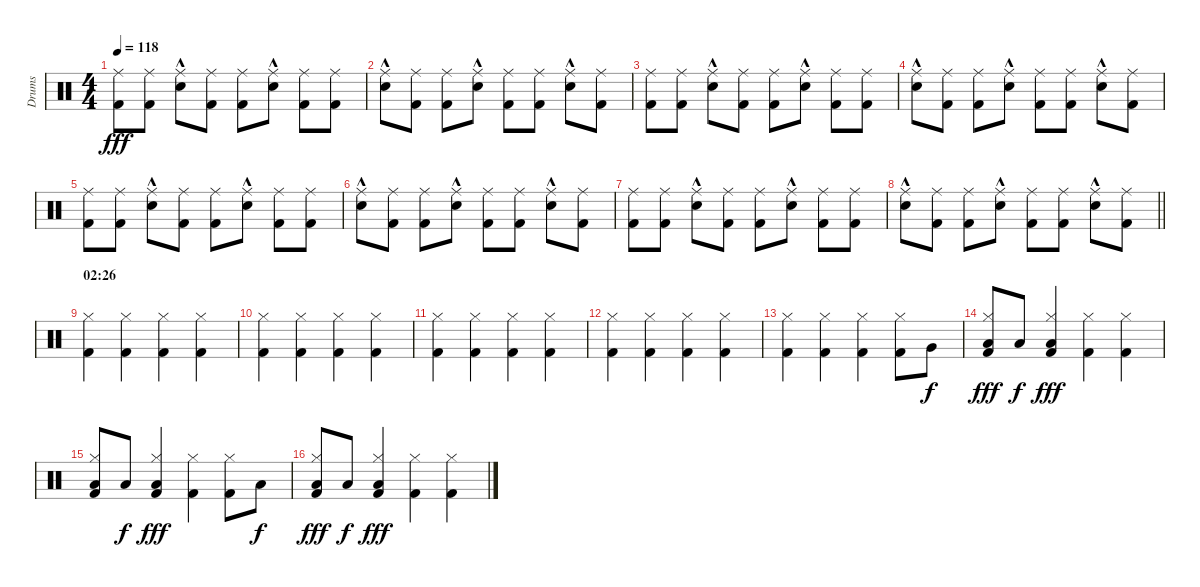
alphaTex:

\track ("Drums" "Drums") {instrument percussion}
\staff {score}
\articulation defaults
\ts (4 4)
\tempo 118
\clef neutral
\ks c
("Ride (middle)" "Kick (hit) 2").8{dy fff} ("Ride (middle)" "Kick (hit) 2").8 ("Ride (middle)" "Electric Snare (hit)"{hac}).8 ("Ride (middle)" "Kick (hit) 2").8 ("Ride (middle)" "Kick (hit) 2").8 ("Ride (middle)" "Electric Snare (hit)"{hac}).8 ("Ride (middle)" "Kick (hit) 2").8 ("Ride (middle)" "Kick (hit) 2").8 |
("Ride (middle)" "Electric Snare (hit)"{hac}).8 ("Ride (middle)" "Kick (hit) 2").8 ("Ride (middle)" "Kick (hit) 2").8 ("Ride (middle)" "Electric Snare (hit)"{hac}).8 ("Ride (middle)" "Kick (hit) 2").8 ("Ride (middle)" "Kick (hit) 2").8 ("Ride (middle)" "Electric Snare (hit)"{hac}).8 ("Ride (middle)" "Kick (hit) 2").8 |
("Ride (middle)" "Kick (hit) 2").8 ("Ride (middle)" "Kick (hit) 2").8 ("Ride (middle)" "Electric Snare (hit)"{hac}).8 ("Ride (middle)" "Kick (hit) 2").8 ("Ride (middle)" "Kick (hit) 2").8 ("Ride (middle)" "Electric Snare (hit)"{hac}).8 ("Ride (middle)" "Kick (hit) 2").8 ("Ride (middle)" "Kick (hit) 2").8 |
("Ride (middle)" "Electric Snare (hit)"{hac}).8 ("Ride (middle)" "Kick (hit) 2").8 ("Ride (middle)" "Kick (hit) 2").8 ("Ride (middle)" "Electric Snare (hit)"{hac}).8 ("Ride (middle)" "Kick (hit) 2").8 ("Ride (middle)" "Kick (hit) 2").8 ("Ride (middle)" "Electric Snare (hit)"{hac}).8 ("Ride (middle)" "Kick (hit) 2").8 |
("Ride (middle)" "Kick (hit) 2").8 ("Ride (middle)" "Kick (hit) 2").8 ("Ride (middle)" "Electric Snare (hit)"{hac}).8 ("Ride (middle)" "Kick (hit) 2").8 ("Ride (middle)" "Kick (hit) 2").8 ("Ride (middle)" "Electric Snare (hit)"{hac}).8 ("Ride (middle)" "Kick (hit) 2").8 ("Ride (middle)" "Kick (hit) 2").8 |
("Ride (middle)" "Electric Snare (hit)"{hac}).8 ("Ride (middle)" "Kick (hit) 2").8 ("Ride (middle)" "Kick (hit) 2").8 ("Ride (middle)" "Electric Snare (hit)"{hac}).8 ("Ride (middle)" "Kick (hit) 2").8 ("Ride (middle)" "Kick (hit) 2").8 ("Ride (middle)" "Electric Snare (hit)"{hac}).8 ("Ride (middle)" "Kick (hit) 2").8 |
("Ride (middle)" "Kick (hit) 2").8 ("Ride (middle)" "Kick (hit) 2").8 ("Ride (middle)" "Electric Snare (hit)"{hac}).8 ("Ride (middle)" "Kick (hit) 2").8 ("Ride (middle)" "Kick (hit) 2").8 ("Ride (middle)" "Electric Snare (hit)"{hac}).8 ("Ride (middle)" "Kick (hit) 2").8 ("Ride (middle)" "Kick (hit) 2").8 |
\barLineRight lightlight
("Ride (middle)" "Electric Snare (hit)"{hac}).8 ("Ride (middle)" "Kick (hit) 2").8 ("Ride (middle)" "Kick (hit) 2").8 ("Ride (middle)" "Electric Snare (hit)"{hac}).8 ("Ride (middle)" "Kick (hit) 2").8 ("Ride (middle)" "Kick (hit) 2").8 ("Ride (middle)" "Electric Snare (hit)"{hac}).8 ("Ride (middle)" "Kick (hit) 2").8 |
\section ("" "02:26")
("Hi-Hat (closed)" "Kick (hit) 2").4 ("Hi-Hat (closed)" "Kick (hit) 2").4 ("Hi-Hat (closed)" "Kick (hit) 2").4 ("Hi-Hat (closed)" "Kick (hit) 2").4 |
("Hi-Hat (closed)" "Kick (hit) 2").4 ("Hi-Hat (closed)" "Kick (hit) 2").4 ("Hi-Hat (closed)" "Kick (hit) 2").4 ("Hi-Hat (closed)" "Kick (hit) 2").4 |
("Hi-Hat (closed)" "Kick (hit) 2").4 ("Hi-Hat (closed)" "Kick (hit) 2").4 ("Hi-Hat (closed)" "Kick (hit) 2").4 ("Hi-Hat (closed)" "Kick (hit) 2").4 |
("Hi-Hat (closed)" "Kick (hit) 2").4 ("Hi-Hat (closed)" "Kick (hit) 2").4 ("Hi-Hat (closed)" "Kick (hit) 2").4 ("Hi-Hat (closed)" "Kick (hit) 2").4 |
("Hi-Hat (closed)" "Kick (hit) 2").4 ("Hi-Hat (closed)" "Kick (hit) 2").4 ("Hi-Hat (closed)" "Kick (hit) 2").4 ("Hi-Hat (closed)" "Kick (hit) 2").8 "Very Low Tom (hit)".8{dy f} |
("Hi-Hat (closed)" "Low Floor Tom (hit)" "Kick (hit) 2").8{dy fff} "Low Floor Tom (hit)".8{dy f} ("Hi-Hat (closed)" "Low Floor Tom (hit)" "Kick (hit) 2").4{dy fff} ("Hi-Hat (closed)" "Kick (hit) 2").4 ("Hi-Hat (closed)" "Kick (hit) 2").4 |
("Hi-Hat (closed)" "Low Floor Tom (hit)" "Kick (hit) 2").8 "Low Floor Tom (hit)".8{dy f} ("Hi-Hat (closed)" "Low Floor Tom (hit)" "Kick (hit) 2").4{dy fff} ("Hi-Hat (closed)" "Kick (hit) 2").4 ("Hi-Hat (closed)" "Kick (hit) 2").8 "Low Floor Tom (hit)".8{dy f} |
("Hi-Hat (closed)" "Low Floor Tom (hit)" "Kick (hit) 2").8{dy fff} "Low Floor Tom (hit)".8{dy f} ("Hi-Hat (closed)" "Low Floor Tom (hit)" "Kick (hit) 2").4{dy fff} ("Hi-Hat (closed)" "Kick (hit) 2").4 ("Hi-Hat (closed)" "Kick (hit) 2").4
